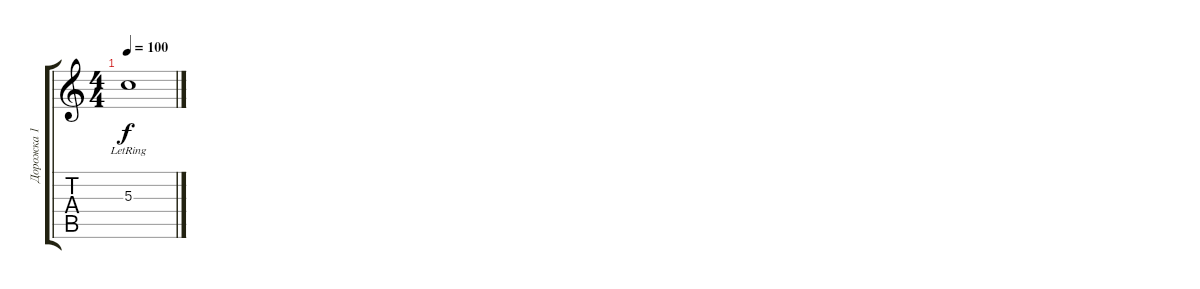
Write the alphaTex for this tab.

\track ("Дорожка 1" "Дорожка 1") {instrument electricguitarjazz}
\staff {score tabs}
\tuning (E4 B3 G3 D3 A2 E2) {hide}
\ts (4 4)
\tempo 100
\clef g2
\ks c
5.3{lr}.1{dy f}
